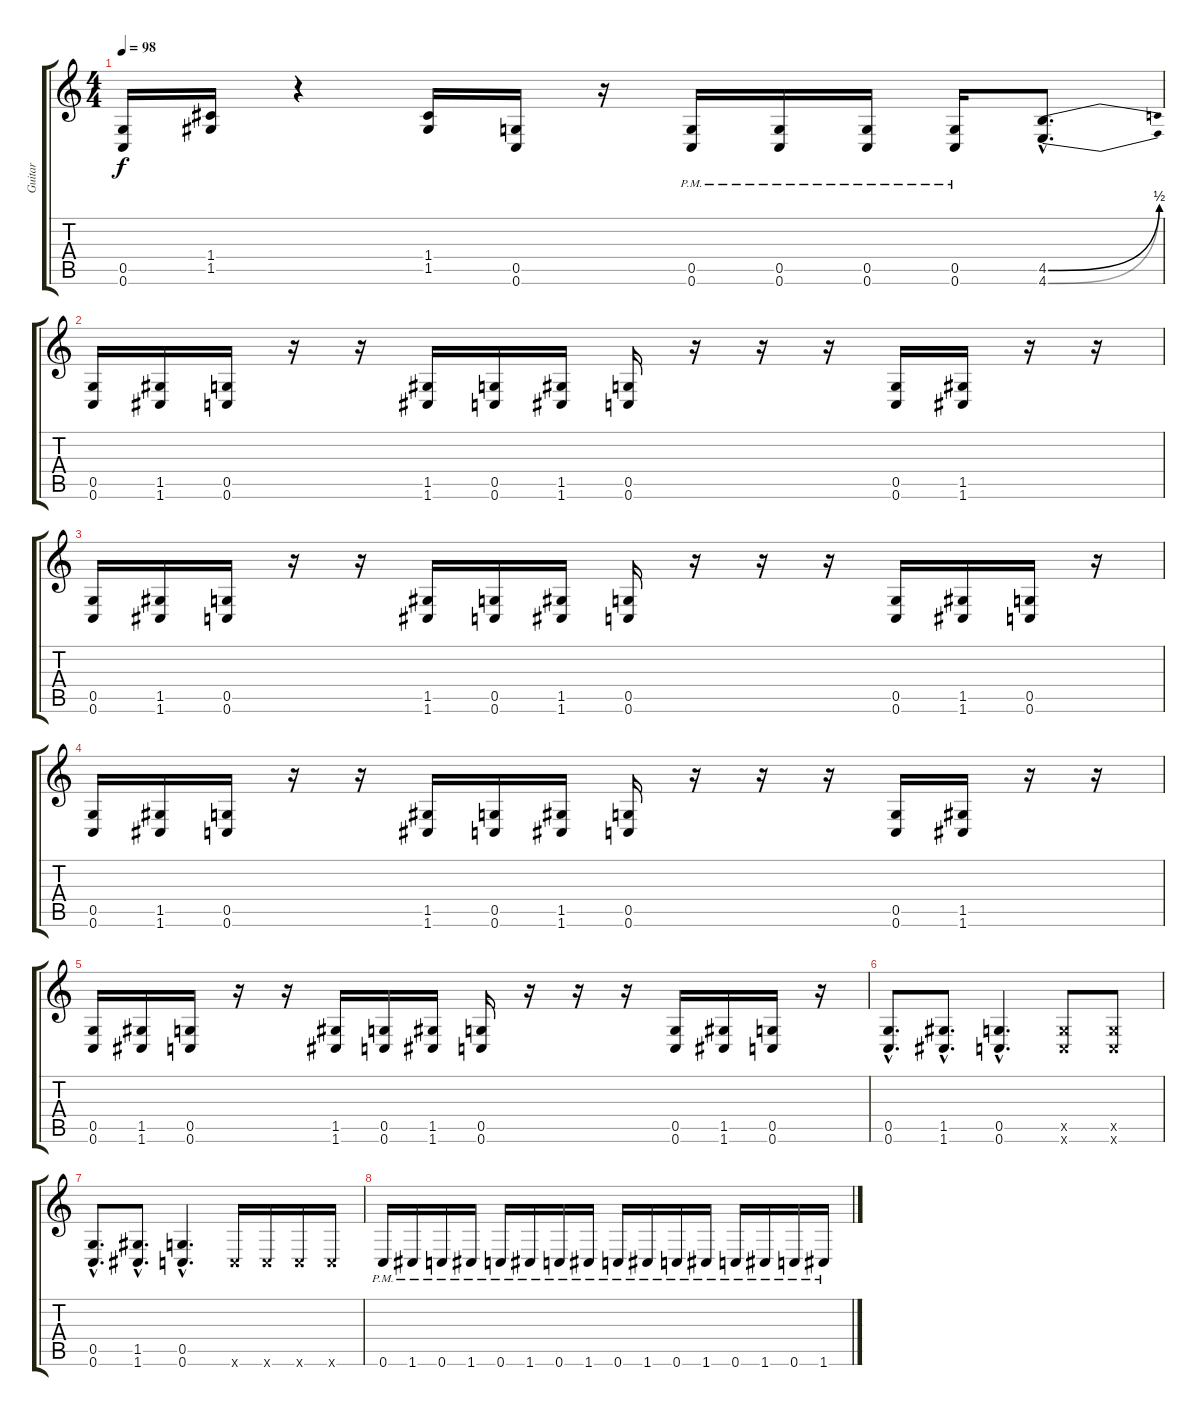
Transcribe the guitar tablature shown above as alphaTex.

\track ("Guitar" "Guitar") {instrument overdrivenguitar}
\staff {score tabs}
\tuning (D4 A3 F3 C3 G2 C2) {hide}
\ts (4 4)
\tempo 98
\clef g2
\ks c
(0.5 0.6).16{dy f} (1.4 1.5).16 r.4 (1.4 1.5).16 (0.5 0.6).16 r.16 (0.5{pm} 0.6{pm}).16 (0.5{pm} 0.6{pm}).16 (0.5{pm} 0.6{pm}).16 (0.5{pm} 0.6{pm}).16 (4.5{be (bend 0 0 60 2) hac} 4.6{be (bend 0 0 60 2) hac}).8{d} |
(0.5 0.6).16 (1.5 1.6).16 (0.5 0.6).16 r.16 r.16 (1.5 1.6).16 (0.5 0.6).16 (1.5 1.6).16 (0.5 0.6).16 r.16 r.16 r.16 (0.5 0.6).16 (1.5 1.6).16 r.16 r.16 |
(0.5 0.6).16 (1.5 1.6).16 (0.5 0.6).16 r.16 r.16 (1.5 1.6).16 (0.5 0.6).16 (1.5 1.6).16 (0.5 0.6).16 r.16 r.16 r.16 (0.5 0.6).16 (1.5 1.6).16 (0.5 0.6).16 r.16 |
(0.5 0.6).16 (1.5 1.6).16 (0.5 0.6).16 r.16 r.16 (1.5 1.6).16 (0.5 0.6).16 (1.5 1.6).16 (0.5 0.6).16 r.16 r.16 r.16 (0.5 0.6).16 (1.5 1.6).16 r.16 r.16 |
(0.5 0.6).16 (1.5 1.6).16 (0.5 0.6).16 r.16 r.16 (1.5 1.6).16 (0.5 0.6).16 (1.5 1.6).16 (0.5 0.6).16 r.16 r.16 r.16 (0.5 0.6).16 (1.5 1.6).16 (0.5 0.6).16 r.16 |
\section ("" "")
(0.5{hac} 0.6{hac}).8{d} (1.5{hac} 1.6{hac}).8{d} (0.5{hac} 0.6{hac}).4{d} (0.5{x} 0.6{x}).8 (0.5{x} 0.6{x}).8 |
(0.5{hac} 0.6{hac}).8{d} (1.5{hac} 1.6{hac}).8{d} (0.5{hac} 0.6{hac}).4{d} 0.6{x}.16 0.6{x}.16 0.6{x}.16 0.6{x}.16 |
0.6{pm}.16 1.6{pm}.16 0.6{pm}.16 1.6{pm}.16 0.6{pm}.16 1.6{pm}.16 0.6{pm}.16 1.6{pm}.16 0.6{pm}.16 1.6{pm}.16 0.6{pm}.16 1.6{pm}.16 0.6{pm}.16 1.6{pm}.16 0.6{pm}.16 1.6{pm}.16
